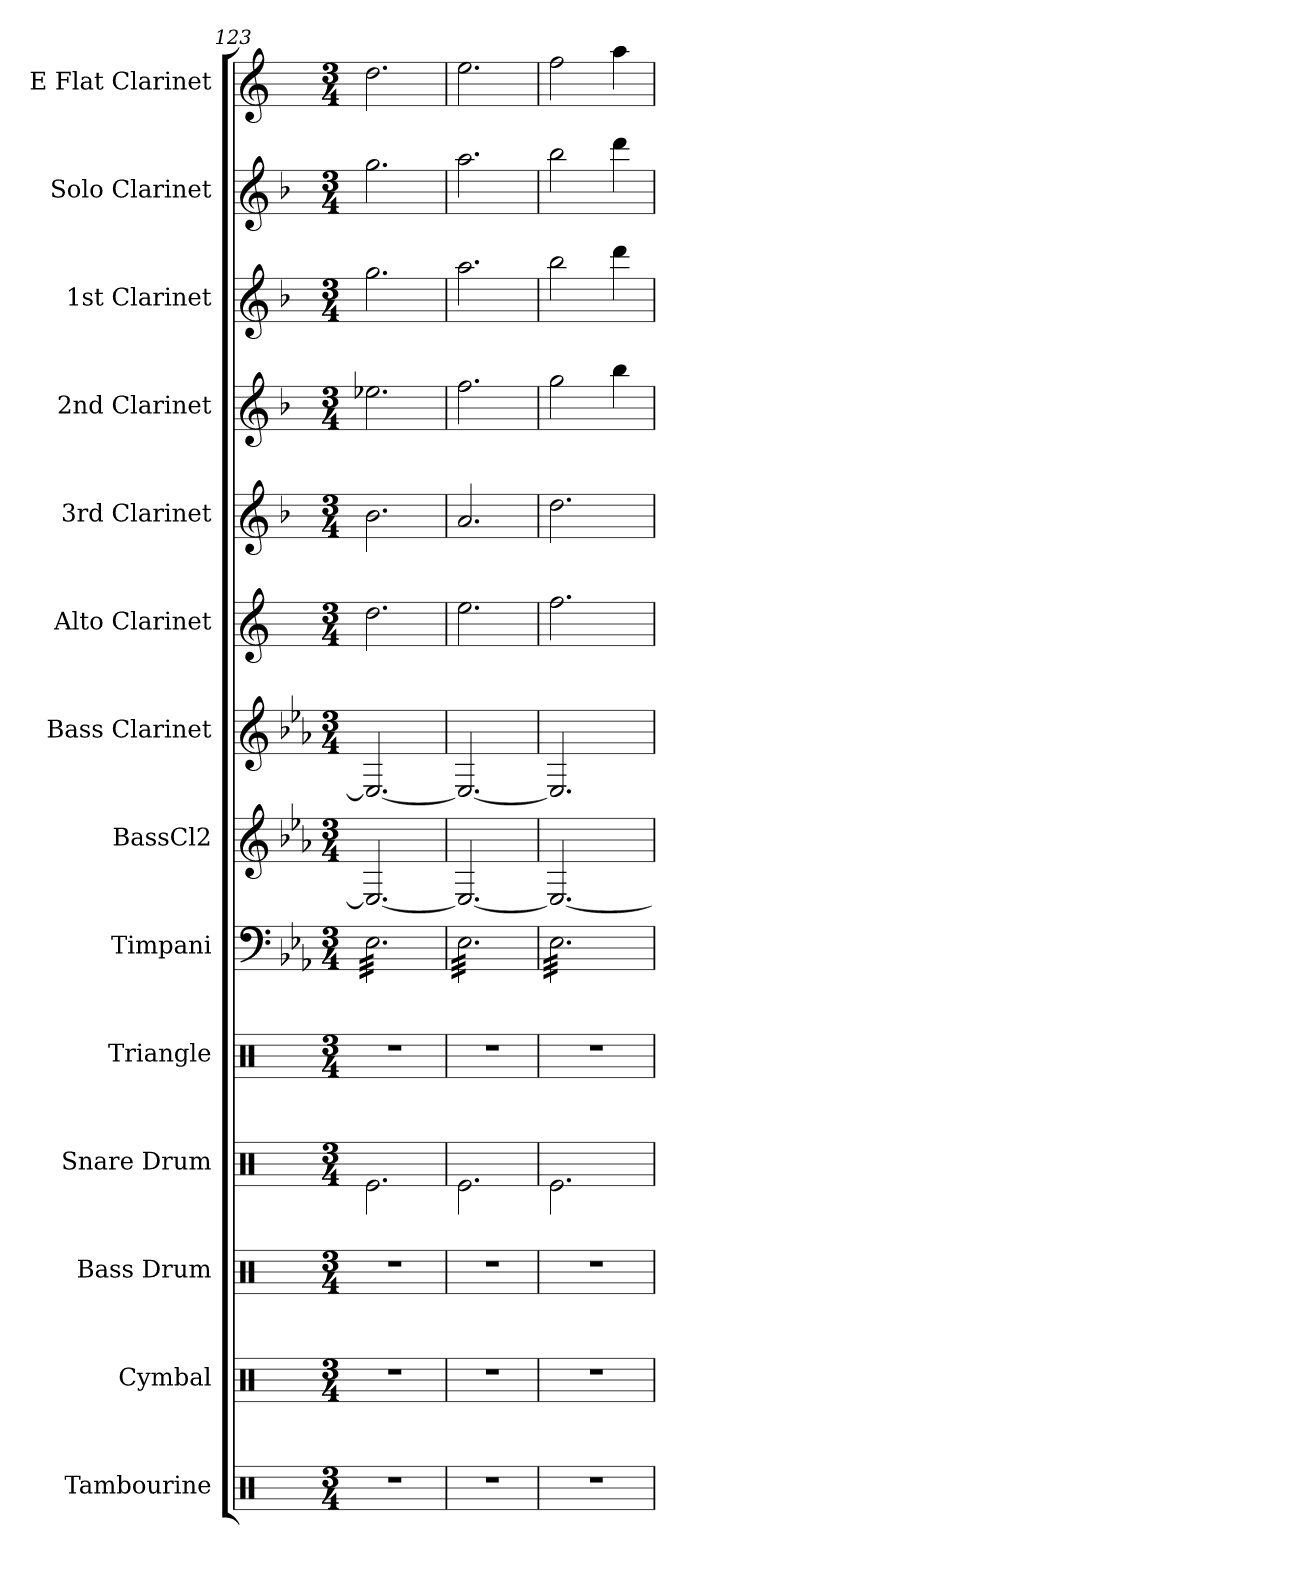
**kern	**kern	**kern	**kern	**kern	**kern	**kern	**kern	**kern	**kern	**kern	**kern	**kern	**kern
*part14	*part13	*part12	*part11	*part10	*part9	*part8	*part7	*part6	*part5	*part4	*part3	*part2	*part1
*staff14	*staff13	*staff12	*staff11	*staff10	*staff9	*staff8	*staff7	*staff6	*staff5	*staff4	*staff3	*staff2	*staff1
*I"Tambourine	*I"Cymbal	*I"Bass Drum	*I"Snare Drum	*I"Triangle	*I"Timpani	*I"BassCl2	*I"Bass Clarinet	*I"Alto Clarinet	*I"3rd Clarinet	*I"2nd Clarinet	*I"1st Clarinet	*I"Solo Clarinet	*I"E Flat Clarinet
*I'Tamb.	*I'Cym.	*I'B. Dr.	*I'Sn. Dr.	*I'Trgl.	*I'Timp.	*I'B. Cl2	*I'B. Cl.	*I'A. Cl.	*I'3rdCl.	*I'2nd Cl.	*I'1stCl.	*I'SoloCl.	*
*clefX	*clefX	*clefX	*clefX	*clefX	*clefF4	*clefG2	*clefG2	*clefG2	*clefG2	*clefG2	*clefG2	*clefG2	*clefG2
*	*	*	*	*	*	*ITrd8c14	*ITrd8c14	*ITrd5c9	*ITrd1c2	*ITrd1c2	*ITrd1c2	*ITrd1c2	*ITrd-2c-3
*k[]	*k[]	*k[]	*k[]	*k[]	*k[b-e-a-]	*k[b-e-a-]	*k[b-e-a-]	*k[b-e-a-]	*k[b-e-a-]	*k[b-e-a-]	*k[b-e-a-]	*k[b-e-a-]	*k[b-e-a-]
*M3/4	*M3/4	*M3/4	*M3/4	*M3/4	*M3/4	*M3/4	*M3/4	*M3/4	*M3/4	*M3/4	*M3/4	*M3/4	*M3/4
=123	=123	=123	=123	=123	=123	=123	=123	=123	=123	=123	=123	=123	=123
*	*	*	*	*	*tremolo	*	*	*	*	*	*	*	*
2.r	2.r	2.r	2.Re\	2.r	32E-\LLL	2.EE-/_	2.EE-/_	2.f\	2.a-\	2.dd-X\	2.ff\	2.ff\	2.ff\
.	.	.	.	.	32E-\	.	.	.	.	.	.	.	.
.	.	.	.	.	32E-\	.	.	.	.	.	.	.	.
.	.	.	.	.	32E-\	.	.	.	.	.	.	.	.
.	.	.	.	.	32E-\	.	.	.	.	.	.	.	.
.	.	.	.	.	32E-\	.	.	.	.	.	.	.	.
.	.	.	.	.	32E-\	.	.	.	.	.	.	.	.
.	.	.	.	.	32E-\	.	.	.	.	.	.	.	.
.	.	.	.	.	32E-\	.	.	.	.	.	.	.	.
.	.	.	.	.	32E-\	.	.	.	.	.	.	.	.
.	.	.	.	.	32E-\	.	.	.	.	.	.	.	.
.	.	.	.	.	32E-\	.	.	.	.	.	.	.	.
.	.	.	.	.	32E-\	.	.	.	.	.	.	.	.
.	.	.	.	.	32E-\	.	.	.	.	.	.	.	.
.	.	.	.	.	32E-\	.	.	.	.	.	.	.	.
.	.	.	.	.	32E-\	.	.	.	.	.	.	.	.
.	.	.	.	.	32E-\	.	.	.	.	.	.	.	.
.	.	.	.	.	32E-\	.	.	.	.	.	.	.	.
.	.	.	.	.	32E-\	.	.	.	.	.	.	.	.
.	.	.	.	.	32E-\	.	.	.	.	.	.	.	.
.	.	.	.	.	32E-\	.	.	.	.	.	.	.	.
.	.	.	.	.	32E-\	.	.	.	.	.	.	.	.
.	.	.	.	.	32E-\	.	.	.	.	.	.	.	.
.	.	.	.	.	32E-\JJJ	.	.	.	.	.	.	.	.
=124	=124	=124	=124	=124	=124	=124	=124	=124	=124	=124	=124	=124	=124
2.r	2.r	2.r	2.Re\	2.r	32E-\LLL	2.EE-/_	2.EE-/_	2.g\	2.g/	2.ee-\	2.gg\	2.gg\	2.gg\
.	.	.	.	.	32E-\	.	.	.	.	.	.	.	.
.	.	.	.	.	32E-\	.	.	.	.	.	.	.	.
.	.	.	.	.	32E-\	.	.	.	.	.	.	.	.
.	.	.	.	.	32E-\	.	.	.	.	.	.	.	.
.	.	.	.	.	32E-\	.	.	.	.	.	.	.	.
.	.	.	.	.	32E-\	.	.	.	.	.	.	.	.
.	.	.	.	.	32E-\	.	.	.	.	.	.	.	.
.	.	.	.	.	32E-\	.	.	.	.	.	.	.	.
.	.	.	.	.	32E-\	.	.	.	.	.	.	.	.
.	.	.	.	.	32E-\	.	.	.	.	.	.	.	.
.	.	.	.	.	32E-\	.	.	.	.	.	.	.	.
.	.	.	.	.	32E-\	.	.	.	.	.	.	.	.
.	.	.	.	.	32E-\	.	.	.	.	.	.	.	.
.	.	.	.	.	32E-\	.	.	.	.	.	.	.	.
.	.	.	.	.	32E-\	.	.	.	.	.	.	.	.
.	.	.	.	.	32E-\	.	.	.	.	.	.	.	.
.	.	.	.	.	32E-\	.	.	.	.	.	.	.	.
.	.	.	.	.	32E-\	.	.	.	.	.	.	.	.
.	.	.	.	.	32E-\	.	.	.	.	.	.	.	.
.	.	.	.	.	32E-\	.	.	.	.	.	.	.	.
.	.	.	.	.	32E-\	.	.	.	.	.	.	.	.
.	.	.	.	.	32E-\	.	.	.	.	.	.	.	.
.	.	.	.	.	32E-\JJJ	.	.	.	.	.	.	.	.
=125	=125	=125	=125	=125	=125	=125	=125	=125	=125	=125	=125	=125	=125
2.r	2.r	2.r	2.Re\	2.r	32E-\LLL	2.EE-/_	2.EE-/]	2.a-\	2.cc\	2ff\	2aa-\	2aa-\	2aa-\
.	.	.	.	.	32E-\	.	.	.	.	.	.	.	.
.	.	.	.	.	32E-\	.	.	.	.	.	.	.	.
.	.	.	.	.	32E-\	.	.	.	.	.	.	.	.
.	.	.	.	.	32E-\	.	.	.	.	.	.	.	.
.	.	.	.	.	32E-\	.	.	.	.	.	.	.	.
.	.	.	.	.	32E-\	.	.	.	.	.	.	.	.
.	.	.	.	.	32E-\	.	.	.	.	.	.	.	.
.	.	.	.	.	32E-\	.	.	.	.	.	.	.	.
.	.	.	.	.	32E-\	.	.	.	.	.	.	.	.
.	.	.	.	.	32E-\	.	.	.	.	.	.	.	.
.	.	.	.	.	32E-\	.	.	.	.	.	.	.	.
.	.	.	.	.	32E-\	.	.	.	.	.	.	.	.
.	.	.	.	.	32E-\	.	.	.	.	.	.	.	.
.	.	.	.	.	32E-\	.	.	.	.	.	.	.	.
.	.	.	.	.	32E-\	.	.	.	.	.	.	.	.
.	.	.	.	.	32E-\	.	.	.	.	4aa-\	4ccc\	4ccc\	4ccc\
.	.	.	.	.	32E-\	.	.	.	.	.	.	.	.
.	.	.	.	.	32E-\	.	.	.	.	.	.	.	.
.	.	.	.	.	32E-\	.	.	.	.	.	.	.	.
.	.	.	.	.	32E-\	.	.	.	.	.	.	.	.
.	.	.	.	.	32E-\	.	.	.	.	.	.	.	.
.	.	.	.	.	32E-\	.	.	.	.	.	.	.	.
.	.	.	.	.	32E-\JJJ	.	.	.	.	.	.	.	.
*	*	*	*	*	*Xtremolo	*	*	*	*	*	*	*	*
=	=	=	=	=	=	=	=	=	=	=	=	=	=
*-	*-	*-	*-	*-	*-	*-	*-	*-	*-	*-	*-	*-	*-
